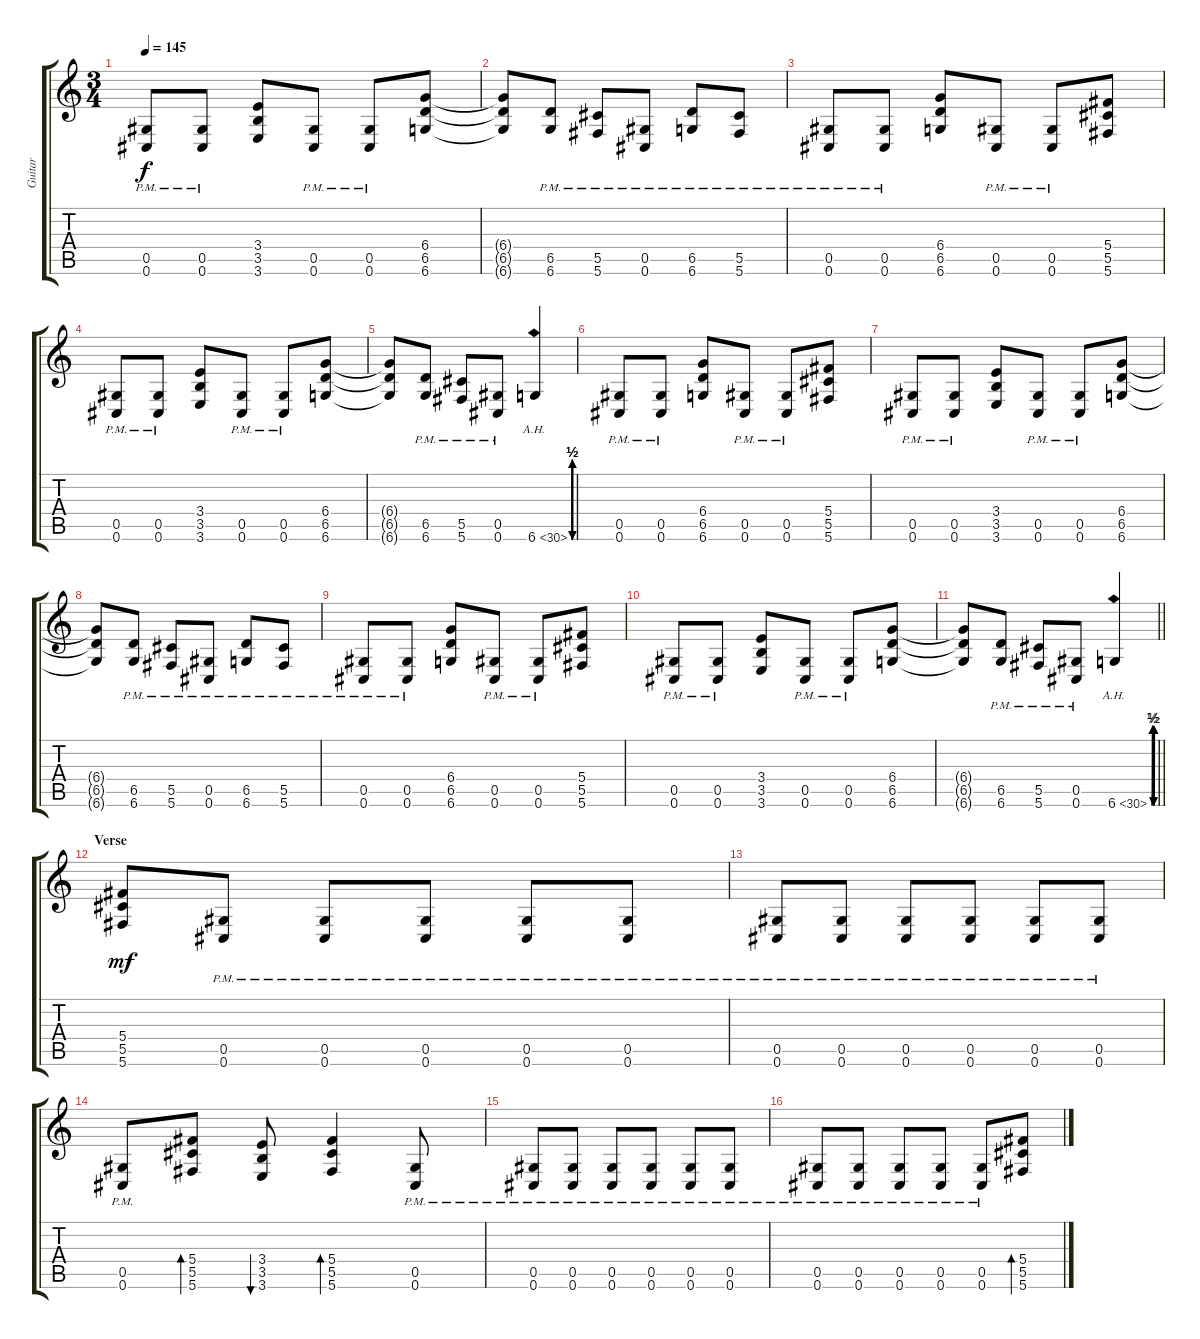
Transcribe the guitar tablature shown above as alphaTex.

\track ("Guitar" "Guitar") {instrument distortionguitar}
\staff {score tabs}
\tuning (Eb4 Bb3 Gb3 Db3 Ab2 Db2) {hide}
\ts (3 4)
\tempo 145
\clef g2
\ks c
(0.5{pm} 0.6{pm}).8{dy f} (0.5{pm} 0.6{pm}).8 (3.4 3.5 3.6).8 (0.5{pm} 0.6{pm}).8 (0.5{pm} 0.6{pm}).8 (6.4 6.5 6.6).8 |
(6.4{t} 6.5{t} 6.6{t}).8 (6.5 6.6{pm}).8 (5.5 5.6{pm}).8 (0.5 0.6{pm}).8 (6.5 6.6{pm}).8 (5.5 5.6{pm}).8 |
(0.5{pm} 0.6{pm}).8 (0.5{pm} 0.6{pm}).8 (6.4 6.5 6.6).8 (0.5{pm} 0.6{pm}).8 (0.5{pm} 0.6{pm}).8 (5.4 5.5 5.6).8 |
(0.5{pm} 0.6{pm}).8 (0.5{pm} 0.6{pm}).8 (3.4 3.5 3.6).8 (0.5{pm} 0.6{pm}).8 (0.5{pm} 0.6{pm}).8 (6.4 6.5 6.6).8 |
(6.4{t} 6.5{t} 6.6{t}).8 (6.5{pm} 6.6{pm}).8 (5.5{pm} 5.6{pm}).8 (0.5{pm} 0.6{pm}).8 6.6{be (custom 0 0 15 2 30 0 39 2 50 0 60 2) ah 24}.4 |
(0.5{pm} 0.6{pm}).8 (0.5{pm} 0.6{pm}).8 (6.4 6.5 6.6).8 (0.5{pm} 0.6{pm}).8 (0.5{pm} 0.6{pm}).8 (5.4 5.5 5.6).8 |
(0.5{pm} 0.6{pm}).8 (0.5{pm} 0.6{pm}).8 (3.4 3.5 3.6).8 (0.5{pm} 0.6{pm}).8 (0.5{pm} 0.6{pm}).8 (6.4 6.5 6.6).8 |
(6.4{t} 6.5{t} 6.6{t}).8 (6.5 6.6{pm}).8 (5.5 5.6{pm}).8 (0.5 0.6{pm}).8 (6.5 6.6{pm}).8 (5.5 5.6{pm}).8 |
(0.5{pm} 0.6{pm}).8 (0.5{pm} 0.6{pm}).8 (6.4 6.5 6.6).8 (0.5{pm} 0.6{pm}).8 (0.5{pm} 0.6{pm}).8 (5.4 5.5 5.6).8 |
(0.5{pm} 0.6{pm}).8 (0.5{pm} 0.6{pm}).8 (3.4 3.5 3.6).8 (0.5{pm} 0.6{pm}).8 (0.5{pm} 0.6{pm}).8 (6.4 6.5 6.6).8 |
\barLineRight lightlight
(6.4{t} 6.5{t} 6.6{t}).8 (6.5{pm} 6.6{pm}).8 (5.5{pm} 5.6{pm}).8 (0.5{pm} 0.6{pm}).8 6.6{be (custom 0 0 15 2 30 0 39 2 50 0 60 2) ah 24}.4 |
\section ("" "Verse")
(5.4 5.5 5.6).8{dy mf} (0.5{pm} 0.6{pm}).8 (0.5{pm} 0.6{pm}).8 (0.5{pm} 0.6{pm}).8 (0.5{pm} 0.6{pm}).8 (0.5{pm} 0.6{pm}).8 |
(0.5{pm} 0.6{pm}).8 (0.5{pm} 0.6{pm}).8 (0.5{pm} 0.6{pm}).8 (0.5{pm} 0.6{pm}).8 (0.5{pm} 0.6{pm}).8 (0.5{pm} 0.6{pm}).8 |
(0.5{pm} 0.6{pm}).8 (5.4 5.5 5.6).8{bd 240} (3.4 3.5 3.6).8{bu 240} (5.4 5.5 5.6).4{bd 240} (0.5{pm} 0.6{pm}).8 |
(0.5{pm} 0.6{pm}).8 (0.5{pm} 0.6{pm}).8 (0.5{pm} 0.6{pm}).8 (0.5{pm} 0.6{pm}).8 (0.5{pm} 0.6{pm}).8 (0.5{pm} 0.6{pm}).8 |
(0.5{pm} 0.6{pm}).8 (0.5{pm} 0.6{pm}).8 (0.5{pm} 0.6{pm}).8 (0.5{pm} 0.6{pm}).8 (0.5{pm} 0.6{pm}).8 (5.4 5.5 5.6).8{bd 120}
